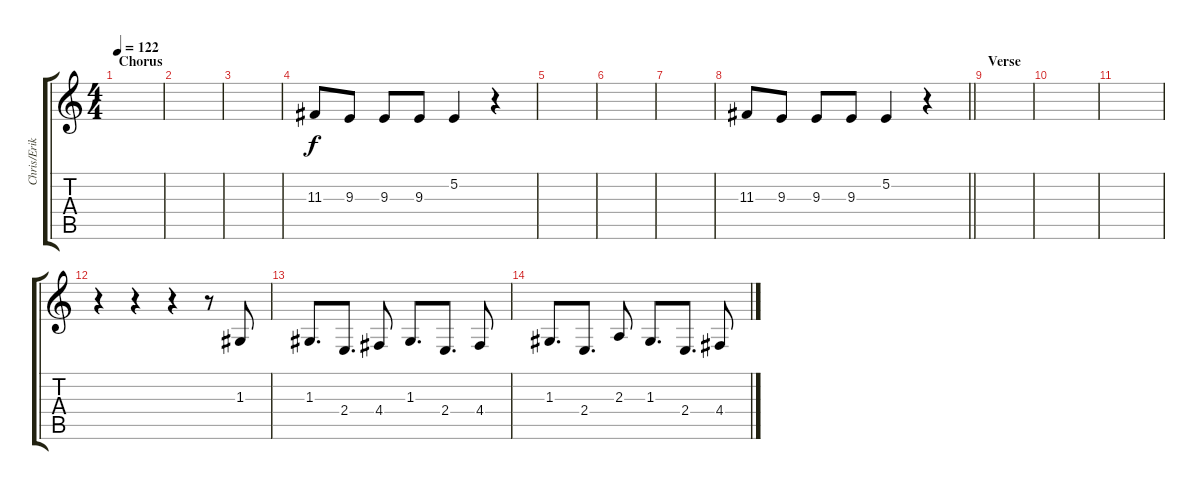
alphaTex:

\track ("Chris/Erik - Back Vocals" "Chris/Erik") {instrument tenorsax}
\staff {score tabs}
\tuning (E4 B3 G3 D3 A2 E2) {hide}
\ts (4 4)
\section ("" "Chorus")
\tempo 122
\clef g2
\ks c
|
|
|
11.3.8 9.3.8 9.3.8 9.3.8 5.2.4 r.4 |
|
|
|
\barLineRight lightlight
11.3.8 9.3.8 9.3.8 9.3.8 5.2.4 r.4 |
\section ("" "Verse")
|
|
|
r.4 r.4 r.4{volume 10} r.8 1.3.8 |
1.3.8{d} 2.4.8{d} 4.4.8 1.3.8{d} 2.4.8{d} 4.4.8 |
1.3.8{d} 2.4.8{d} 2.3.8 1.3.8{d} 2.4.8{d} 4.4.8
